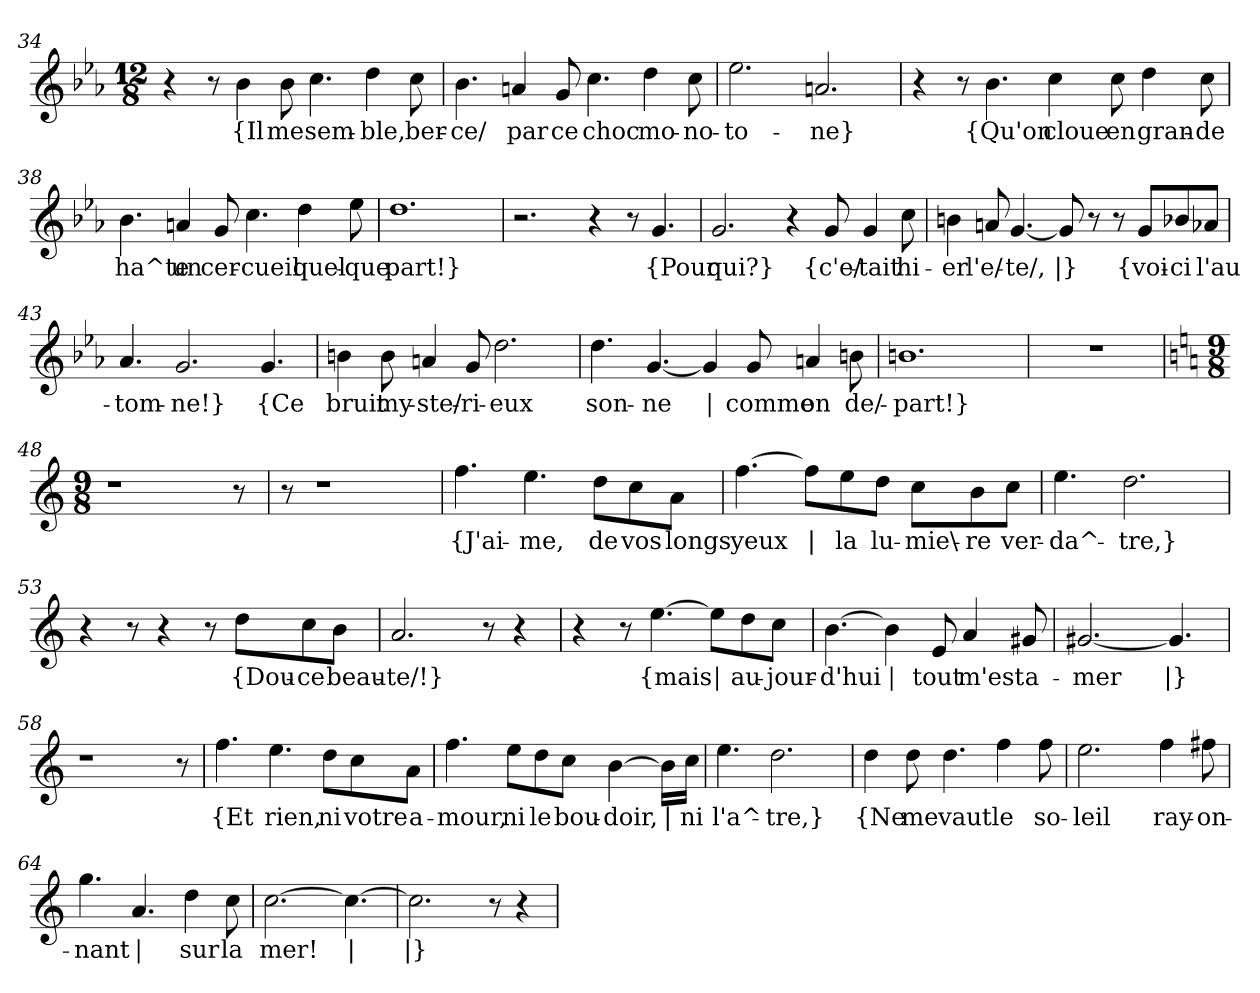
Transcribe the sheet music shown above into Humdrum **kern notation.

**kern	**text
*part1	*part1
*staff1	*staff1
!!LO:LB:g=z
*clefG2	*
*k[b-e-a-]	*
*M12/8	*
=34	=34
4r	.
8r	.
!	!LO:LY:b
4b-\	{Il
!	!LO:LY:b
8b-\	me
!	!LO:LY:b
4.cc\	sem-
!	!LO:LY:b
4dd\	-ble,
!	!LO:LY:b
8cc\	ber-
=35	=35
!	!LO:LY:b
4.b-\	-ce/
!	!LO:LY:b
4an/	par
!	!LO:LY:b
8g/	ce
!	!LO:LY:b
4.cc\	choc
!	!LO:LY:b
4dd\	mo-
!	!LO:LY:b
8cc\	-no-
=36	=36
!	!LO:LY:b
2.ee-\	-to-
!	!LO:LY:b
2.an/	-ne}
=37	=37
4r	.
8r	.
!	!LO:LY:b
4.b-\	{Qu'on
!	!LO:LY:b
4cc\	cloue
!	!LO:LY:b
8cc\	en
!	!LO:LY:b
4dd\	gran-
!	!LO:LY:b
8cc\	-de
!!LO:LB:g=z
=38	=38
!	!LO:LY:b
4.b-\	ha^te
!	!LO:LY:b
4an/	un
!	!LO:LY:b
8g/	cer-
!	!LO:LY:b
4.cc\	-cueil
!	!LO:LY:b
4dd\	quel-
!	!LO:LY:b
8ee-\	-que
=39	=39
!	!LO:LY:b
1.dd	part!}
=40	=40
2.r	.
4r	.
8r	.
!	!LO:LY:b
4.g/	{Pour
=41	=41
!	!LO:LY:b
2.g/	qui?}
4r	.
!	!LO:LY:b
8g/	{c'e/-
!	!LO:LY:b
4g/	-tait
!	!LO:LY:b
8cc\	hi-
!!LO:LB:g=z
=42	=42
!	!LO:LY:b
4bn\	-er
!	!LO:LY:b
8an/	l'e/-
!	!LO:LY:b
[4.g/	-te/,
!	!LO:LY:b
8g/]	|}
8r	.
8r	.
!	!LO:LY:b
8g/L	{voi-
!	!LO:LY:b
8b-X/	-ci
!	!LO:LY:b
8a-X/J	l'au-
=43	=43
!	!LO:LY:b
4.a-/	-tom-
!	!LO:LY:b
2.g/	-ne!}
!	!LO:LY:b
4.g/	{Ce
=44	=44
!	!LO:LY:b
4bn\	bruit
!	!LO:LY:b
8b\	my-
!	!LO:LY:b
4an/	-ste/-
!	!LO:LY:b
8g/	-ri-
!	!LO:LY:b
2.dd\	-eux
!!LO:PB:g=z
=45	=45
!	!LO:LY:b
4.dd\	son-
!	!LO:LY:b
[4.g/	-ne
!	!LO:LY:b
4g/]	|
!	!LO:LY:b
8g/	comme
!	!LO:LY:b
4an/	on
!	!LO:LY:b
8bn\	de/-
=46	=46
!	!LO:LY:b
1.bn	-part!}
=47	=47
1.r	.
=48	=48
*k[]	*
*M9/8	*
1r	.
8r	.
=49	=49
8r	.
1r	.
=50	=50
!	!LO:LY:b
4.ff\	{J'ai-
!	!LO:LY:b
4.ee\	-me,
!	!LO:LY:b
8dd\L	de
!	!LO:LY:b
8cc\	vos
!	!LO:LY:b
8a\J	longs
!!LO:LB:g=z
=51	=51
!	!LO:LY:b
[4.ff\	yeux
!	!LO:LY:b
8ff\L]	|
!	!LO:LY:b
8ee\	la
!	!LO:LY:b
8dd\J	lu-
!	!LO:LY:b
8cc\L	-mie\-
!	!LO:LY:b
8b\	-re
!	!LO:LY:b
8cc\J	ver-
=52	=52
!	!LO:LY:b
4.ee\	-da^-
!	!LO:LY:b
2.dd\	-tre,}
=53	=53
4r	.
8r	.
4r	.
8r	.
!	!LO:LY:b
8dd\L	{Dou-
!	!LO:LY:b
8cc\	-ce
!	!LO:LY:b
8b\J	beau-
=54	=54
!	!LO:LY:b
2.a/	-te/!}
8r	.
4r	.
=55	=55
4r	.
8r	.
!	!LO:LY:b
[4.ee\	{mais
!	!LO:LY:b
8ee\L]	|
!	!LO:LY:b
8dd\	au-
!	!LO:LY:b
8cc\J	-jour-
!!LO:LB:g=z
=56	=56
!	!LO:LY:b
[4.b\	-d'hui
!	!LO:LY:b
4b\]	|
!	!LO:LY:b
8e/	tout
!	!LO:LY:b
4a/	m'est
!	!LO:LY:b
8g#X/	a-
=57	=57
!	!LO:LY:b
[2.g#X/	-mer
!	!LO:LY:b
4.g#/]	|}
=58	=58
1r	.
8r	.
=59	=59
!	!LO:LY:b
4.ff\	{Et
!	!LO:LY:b
4.ee\	rien,
!	!LO:LY:b
8dd\L	ni
!	!LO:LY:b
8cc\	votre
!	!LO:LY:b
8a\J	a-
=60	=60
!	!LO:LY:b
4.ff\	-mour,
!	!LO:LY:b
8ee\L	ni
!	!LO:LY:b
8dd\	le
!	!LO:LY:b
8cc\J	bou-
!	!LO:LY:b
[4b\	-doir,
!	!LO:LY:b
16b\LL]	|
!	!LO:LY:b
16cc\JJ	ni
=61	=61
!	!LO:LY:b
4.ee\	l'a^-
!	!LO:LY:b
2.dd\	-tre,}
!!LO:LB:g=z
=62	=62
!	!LO:LY:b
4dd\	{Ne
!	!LO:LY:b
8dd\	me
!	!LO:LY:b
4.dd\	vaut
!	!LO:LY:b
4ff\	le
!	!LO:LY:b
8ff\	so-
=63	=63
!	!LO:LY:b
2.ee\	-leil
!	!LO:LY:b
4ff\	ray-
!	!LO:LY:b
8ff#X\	-on-
=64	=64
!	!LO:LY:b
4.gg\	-nant
!	!LO:LY:b
4.a/	|
!	!LO:LY:b
4dd\	sur
!	!LO:LY:b
8cc\	la
=65	=65
!	!LO:LY:b
[2.cc\	mer!
!	!LO:LY:b
4.cc\_	|
=66	=66
!	!LO:LY:b
2.cc\]	|}
8r	.
4r	.
=	=
*-	*-
